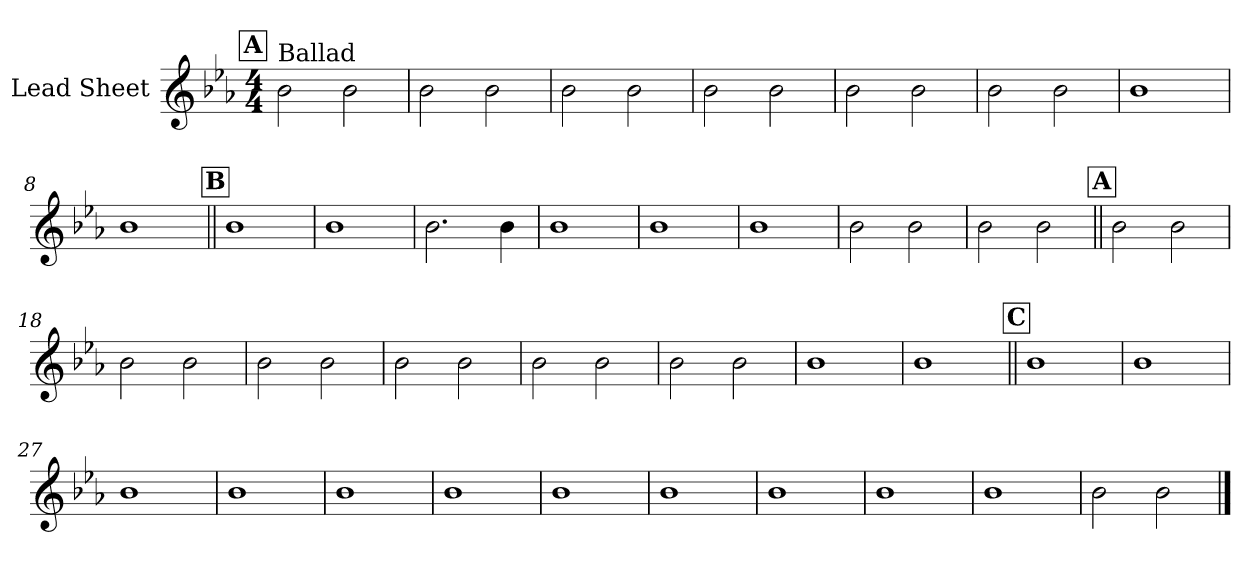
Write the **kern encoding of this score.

**kern
*part1
*staff1
*I"Lead Sheet
*clefG2
*k[b-e-a-]
*E-:
*M4/4
!!LO:REH:place=s1:a:fs=14:t=A
=1
!LO:TX:a:t=Ballad
2b-\
2b-\
=2
2b-\
2b-\
=3
2b-\
2b-\
=4
2b-\
2b-\
!!LO:LB:g=z
=5
2b-\
2b-\
=6
2b-\
2b-\
=7
1b-
=8
1b-
!!LO:LB:g=z
!!LO:REH:place=s1:a:fs=14:t=B
=9||
1b-
=10
1b-
=11
2.b-\
4b-\
=12
1b-
!!LO:LB:g=z
=13
1b-
=14
1b-
=15
2b-\
2b-\
=16
2b-\
2b-\
!!LO:LB:g=z
!!LO:REH:place=s1:a:fs=14:t=A
=17||
2b-\
2b-\
=18
2b-\
2b-\
=19
2b-\
2b-\
=20
2b-\
2b-\
!!LO:LB:g=z
=21
2b-\
2b-\
=22
2b-\
2b-\
=23
1b-
=24
1b-
!!LO:LB:g=z
!!LO:REH:place=s1:a:fs=14:t=C
=25||
1b-
=26
1b-
=27
1b-
=28
1b-
!!LO:LB:g=z
=29
1b-
=30
1b-
=31
1b-
=32
1b-
!!LO:LB:g=z
=33
1b-
=34
1b-
=35
1b-
=36
2b-\
2b-\
==
*-
